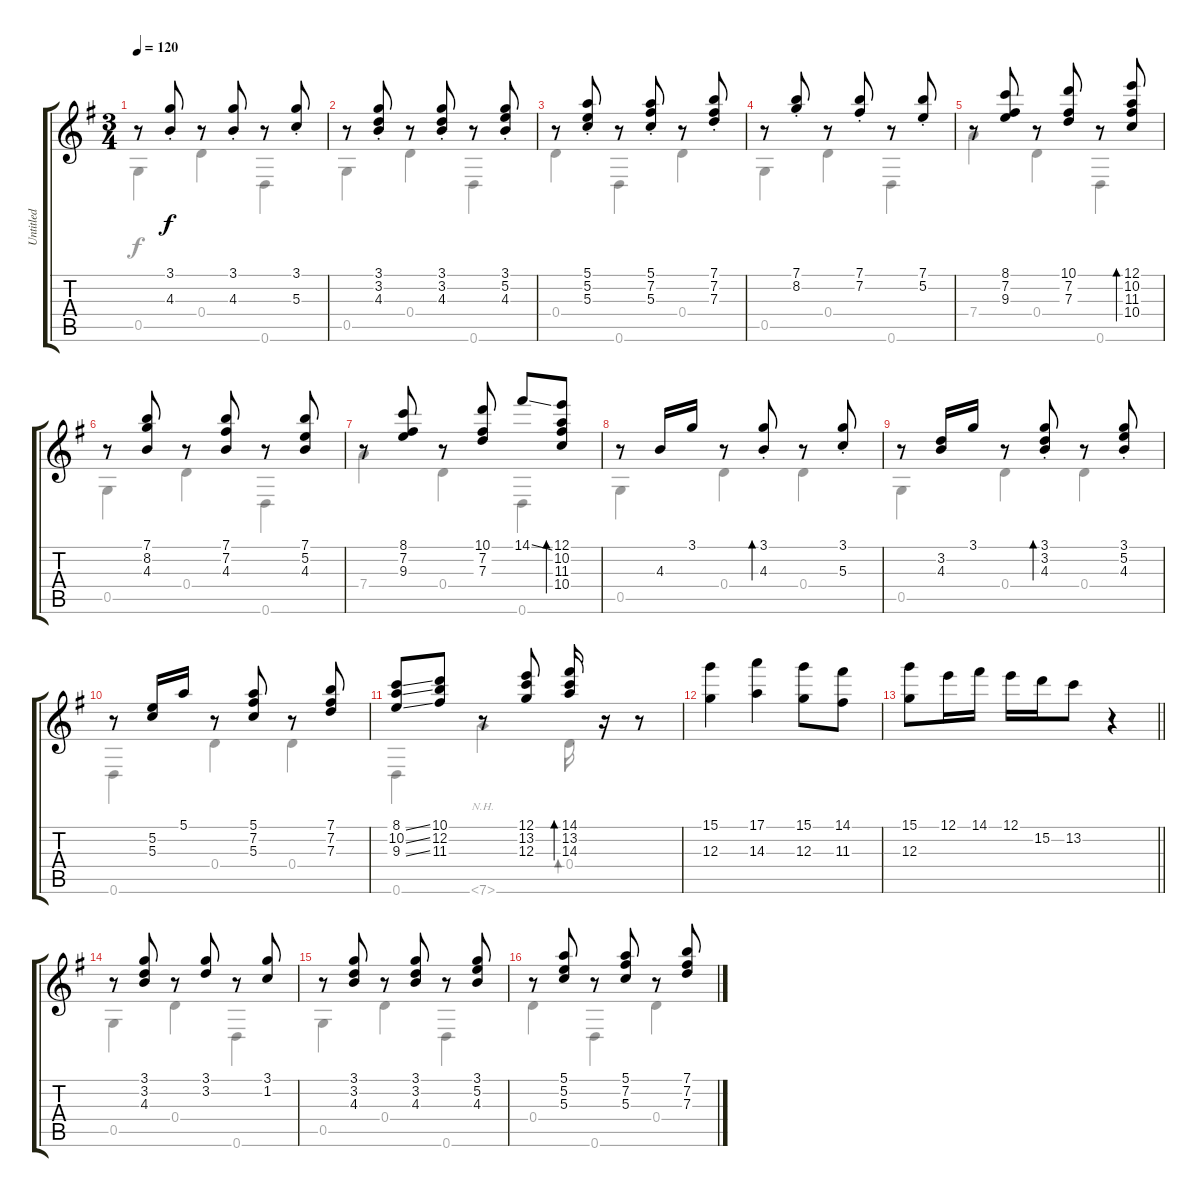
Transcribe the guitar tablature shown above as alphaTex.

\track ("Untitled" "Untitled") {instrument acousticguitarnylon}
\staff {score tabs}
\tuning (E4 B3 G3 D3 G2 D2) {hide}
\voice
\ts (3 4)
\tempo 120
\clef g2
\ks g
r.8{dy f instrument acousticguitarnylon} (3.1{st} 4.3{st}).8 r.8 (3.1{st} 4.3{st}).8 r.8 (3.1{st} 5.3{st}).8 |
r.8 (3.1{st} 3.2{st} 4.3{st}).8 r.8 (3.1{st} 3.2{st} 4.3{st}).8 r.8 (3.1{st} 5.2{st} 4.3{st}).8 |
r.8 (5.1{st} 5.2{st} 5.3{st}).8 r.8 (5.1{st} 7.2{st} 5.3{st}).8 r.8 (7.1{st} 7.2{st} 7.3{st}).8 |
r.8 (7.1{st} 8.2{st}).8 r.8 (7.1{st} 7.2{st}).8 r.8 (7.1{st} 5.2{st}).8 |
r.8 (8.1 7.2 9.3).8 r.8 (10.1 7.2 7.3).8 r.8 (12.1 10.2 11.3 10.4).8{bd 30} |
r.8 (7.1 8.2 4.3).8 r.8 (7.1 7.2 4.3).8 r.8 (7.1 5.2 4.3).8 |
r.8 (8.1 7.2 9.3).8 r.8 (10.1 7.2 7.3).8 14.1{ss}.8 (12.1 10.2 11.3 10.4).8{bd 30} |
r.8 4.3.16 3.1.16 r.8 (3.1{st} 4.3{st}).8{bd 30} r.8 (3.1{st} 5.3{st}).8 |
r.8 (3.2 4.3).16 3.1.16 r.8 (3.1{st} 3.2{st} 4.3{st}).8{bd 30} r.8 (3.1{st} 5.2{st} 4.3{st}).8 |
r.8 (5.2 5.3).16 5.1.16 r.8 (5.1 7.2 5.3).8 r.8 (7.1 7.2 7.3).8 |
(8.1{ss} 10.2{ss} 9.3{ss}).8 (10.1 12.2 11.3).8 r.8 (12.1 13.2 12.3).8 (14.1 13.2 14.3).16{bd 240} r.16 r.8 |
(15.1 12.3).4 (17.1 14.3).4 (15.1 12.3).8 (14.1 11.3).8 |
\barLineRight lightlight
(15.1 12.3).8 12.1.16 14.1.16 12.1.16 15.2.16 13.2.8 r.4 |
r.8 (3.1 3.2 4.3).8 r.8 (3.1 3.2).8 r.8 (3.1 1.2).8 |
r.8 (3.1 3.2 4.3).8 r.8 (3.1 3.2 4.3).8 r.8 (3.1 5.2 4.3).8 |
r.8 (5.1 5.2 5.3).8 r.8 (5.1 7.2 5.3).8 r.8 (7.1 7.2 7.3).8
\voice
\clef g2
\ottava regular
\simile none
\ks g
0.5.4{dy f} 0.4.4 0.6.4 |
0.5.4 0.4.4 0.6.4 |
0.4.4 0.6.4 0.4.4 |
0.5.4 0.4.4 0.6.4 |
7.4.4 0.4.4 0.6.4 |
0.5.4 0.4.4 0.6.4 |
7.4.4 0.4.4 0.6.4 |
0.5.4 0.4.4 0.4.4 |
0.5.4 0.4.4 0.4.4 |
0.6.4 0.4.4 0.4.4 |
0.6.4 7.6{nh}.4 0.4.16{bd 30} r.16 r.8 |
|
\barLineRight lightlight
|
0.5.4 0.4.4 0.6.4 |
0.5.4 0.4.4 0.6.4 |
0.4.4 0.6.4 0.4.4
